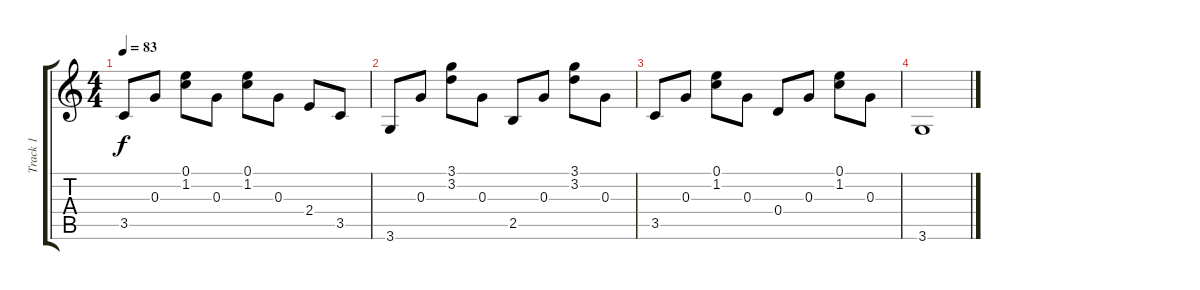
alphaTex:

\track ("Track 1" "Track 1") {instrument acousticguitarsteel}
\staff {score tabs}
\tuning (E4 B3 G3 D3 A2 E2) {hide}
\ts (4 4)
\tempo 83
\clef g2
\ks c
3.5.8{dy f} 0.3.8 (0.1 1.2).8 0.3.8 (0.1 1.2).8 0.3.8 2.4.8 3.5.8 |
3.6.8 0.3.8 (3.1 3.2).8 0.3.8 2.5.8 0.3.8 (3.1 3.2).8 0.3.8 |
3.5.8 0.3.8 (0.1 1.2).8 0.3.8 0.4.8 0.3.8 (0.1 1.2).8 0.3.8 |
3.6.1
